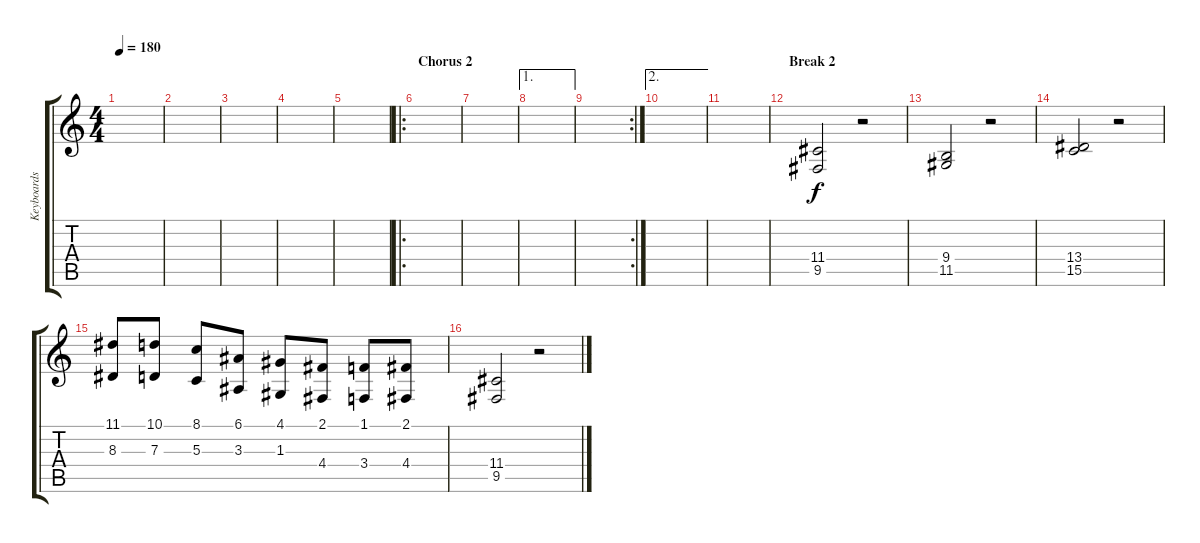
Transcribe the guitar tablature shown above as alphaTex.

\track ("Keyboards I (Srings)" "Keyboards ") {instrument pad5bowed}
\staff {score tabs}
\tuning (E4 B3 G3 D3 A2 E2) {hide}
\ts (4 4)
\tempo 180
\clef g2
\ks c
|
|
|
|
|
\ro
\section ("" "Chorus 2")
|
|
\ae 1
|
\rc 2
|
\ae 2
|
|
\section ("" "Break 2")
(11.4 9.5).2{volume 9} r.2 |
(9.4 11.5).2 r.2 |
(13.4 15.5).2 r.2 |
(11.1 8.3).8 (10.1 7.3).8 (8.1 5.3).8 (6.1 3.3).8 (4.1 1.3).8 (2.1 4.4).8 (1.1 3.4).8 (2.1 4.4).8 |
(11.4 9.5).2{volume 9} r.2
